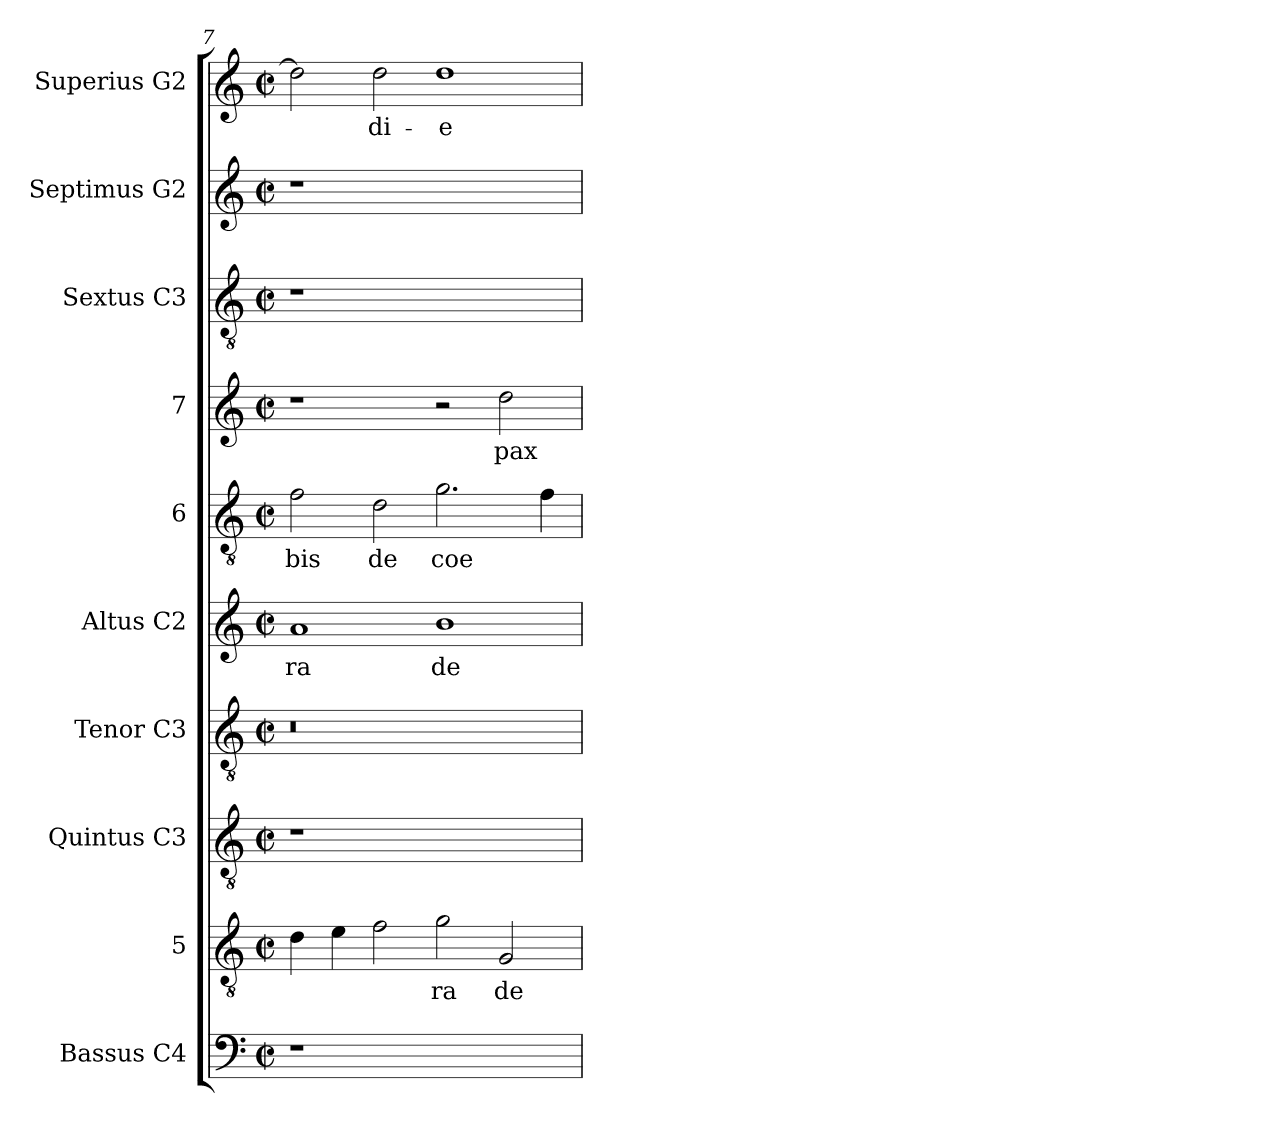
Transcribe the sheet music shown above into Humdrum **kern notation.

**kern	**kern	**text	**kern	**kern	**kern	**text	**kern	**text	**kern	**text	**kern	**kern	**kern	**text
*part10	*part9	*part9	*part8	*part7	*part6	*part6	*part5	*part5	*part4	*part4	*part3	*part2	*part1	*part1
*staff10	*staff9	*staff9	*staff8	*staff7	*staff6	*staff6	*staff5	*staff5	*staff4	*staff4	*staff3	*staff2	*staff1	*staff1
*I"Bassus  C4	*I"5	*	*I"Quintus  C3	*I"Tenor  C3	*I"Altus  C2	*	*I"6	*	*I"7	*	*I"Sextus  C3	*I"Septimus  G2	*I"Superius  G2	*
*I'B	*	*	*	*I'T	*I'A	*	*	*	*	*	*	*	*I'S	*
*clefF4	*clefGv2	*	*clefGv2	*clefGv2	*clefG2	*	*clefGv2	*	*clefG2	*	*clefGv2	*clefG2	*clefG2	*
*k[]	*k[]	*	*k[]	*k[]	*k[]	*	*k[]	*	*k[]	*	*k[]	*k[]	*k[]	*
*C:	*C:	*	*C:	*C:	*C:	*	*C:	*	*C:	*	*C:	*C:	*C:	*
*M2/2	*M2/2	*	*M2/2	*M2/2	*M2/2	*	*M2/2	*	*M2/2	*	*M2/2	*M2/2	*M2/2	*
*met(c|)	*met(c|)	*	*met(c|)	*met(c|)	*met(c|)	*	*met(c|)	*	*met(c|)	*	*met(c|)	*met(c|)	*met(c|)	*
=7	=7	=7	=7	=7	=7	=7	=7	=7	=7	=7	=7	=7	=7	=7
!	!	!LO:LY:b:cj	!	!	!	!LO:LY:b:cj	!	!LO:LY:b:rj	!	!	!	!	!	!LO:LY:b:cj
1r	4d\	--	1r	0r	1a	-ra	2f\	-bis	1r	.	1r	1r	2dd\]	--
!	!	!LO:LY:b:cj	!	!	!	!	!	!	!	!	!	!	!	!
.	4e\	--	.	.	.	.	.	.	.	.	.	.	.	.
!	!	!LO:LY:b:cj	!	!	!	!	!	!LO:LY:b:rj	!	!	!	!	!	!LO:LY:b:cj
.	2f\	--	.	.	.	.	2d\	de	.	.	.	.	2dd\	-di-
!	!	!LO:LY:b:cj	!	!	!	!LO:LY:b:cj	!	!LO:LY:b:rj	!	!	!	!	!	!LO:LY:b:cj
1ryy	2g\	-ra	1ryy	.	1b	de-	2.g\	coe-	2r	.	1ryy	1ryy	1dd	-e
!	!	!LO:LY:b:cj	!	!	!	!	!	!	!	!LO:LY:b:cj	!	!	!	!
.	2G/	de-	.	.	.	.	.	.	2dd\	pax	.	.	.	.
!	!	!	!	!	!	!	!	!LO:LY:b:rj	!	!	!	!	!	!
.	.	.	.	.	.	.	4f\	--	.	.	.	.	.	.
=	=	=	=	=	=	=	=	=	=	=	=	=	=	=
*-	*-	*-	*-	*-	*-	*-	*-	*-	*-	*-	*-	*-	*-	*-
